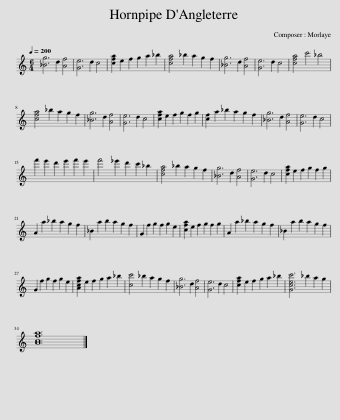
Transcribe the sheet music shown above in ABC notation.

X:1
L:1/8
Q:1/4=200
M:6/4
I:linebreak $
K:C
V:1 treble
V:1
 [_Bg]6 d2 [Af]4 | [Ge]6 d2 c4 | [cfa]2 e2 f2 g2 a2 _b2 | [cfa]4 _b2 a2 g2 f2 | [_Bg]6 d2 [Af]4 | %5
 [Ge]6 d2 c4 | [cfa]4 c'4 _b4 |$ [cfa]4 _b2 a2 g2 f2 | [_Bg]6 d2 [Af]4 | [Ge]6 d2 c4 | %10
 [cfa]2 e2 f2 g2 f2 g2 | [cf]2 a2 _b2 a2 g2 f2 | [_Bg]6 d2 [Af]4 | [Ge]6 d2 c4 |$ f'2 e'2 d'2 e'2 f'2 e'2 | %15
 f'4 _e'2 d'2 c'2 _b2 | [cfa]4 _b2 a2 g2 f2 | [_Bg]6 d2 [Af]4 | [Ge]6 d2 c4 | [cfa]2 e2 f2 g2 f2 g2 |$ %20
 A2 a2 _b2 a2 g2 f2 | _B2 a2 b2 a2 g2 f2 | G2 f2 g2 f2 g2 e2 | [cfa]2 e2 f2 g2 f2 g2 | A2 a2 _b2 a2 g2 f2 | %25
 _B2 a2 b2 a2 g2 f2 |$ G2 f2 g2 f2 g2 e2 | [Acfa]2 e2 f2 g2 a2 _b2 | [cc']4 _b2 a2 g2 f2 | [_Bg]6 d2 [Af]4 | %30
 [Ge]6 d2 c4 | [cfa]2 e2 f2 g2 a2 _b2 | [Gcec']6 _b2 a2 g2 |$ [Acfa]12 |] %34
